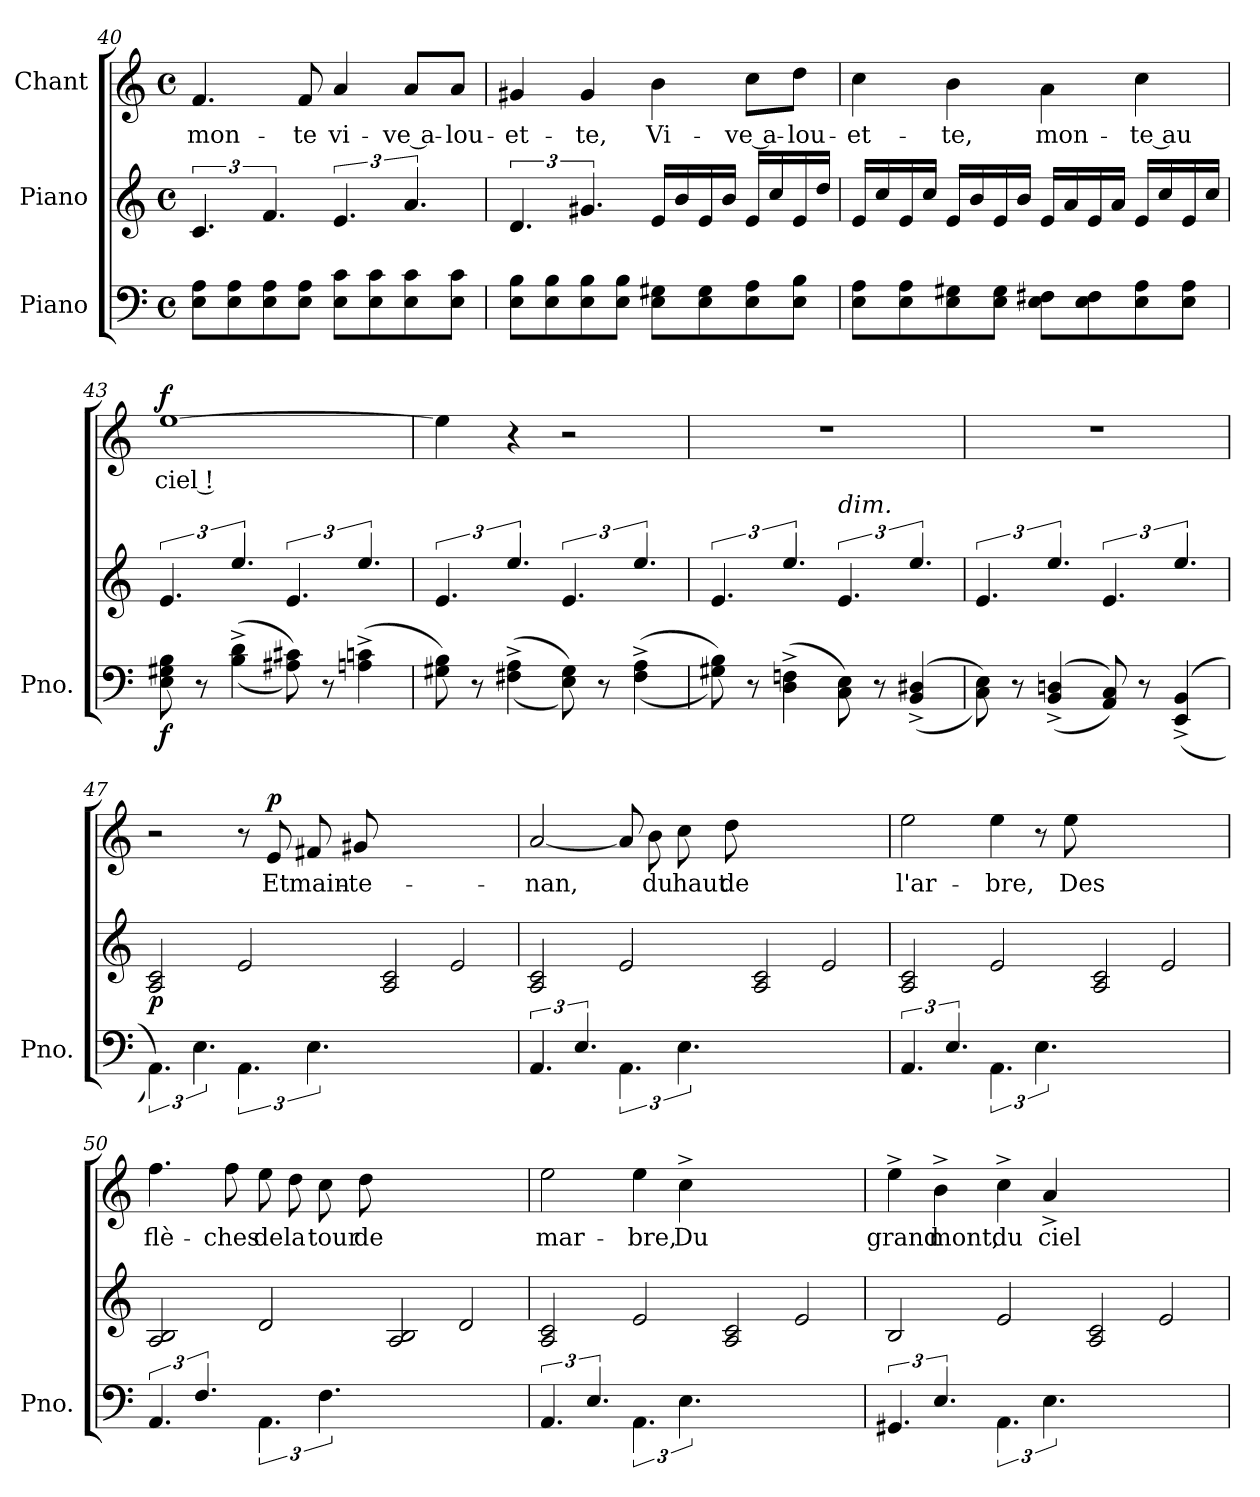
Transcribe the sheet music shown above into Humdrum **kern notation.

**kern	**dynam	**kern	**dynam	**kern	**text	**dynam
*part3	*part3	*part2	*part2	*part1	*part1	*part1
*staff3	*staff3	*staff2	*staff2	*staff1	*staff1	*staff1
*I"Piano	*	*I"Piano	*	*I"Chant	*	*
*I'Pno.	*	*	*	*	*	*
*clefF4	*	*clefG2	*	*clefG2	*	*
*k[]	*	*k[]	*	*k[]	*	*
*C:	*	*C:	*	*C:	*	*
*M4/4	*	*M4/4	*	*M4/4	*	*
*met(c)	*	*met(c)	*	*met(c)	*	*
=40	=40	=40	=40	=40	=40	=40
8E\ 8A\L	.	6.c/	.	4.f/	mon-	.
8E\ 8A\	.	.	.	.	.	.
8E\ 8A\	.	6.f/	.	.	.	.
8E\ 8A\J	.	.	.	8f/	-te	.
8E\ 8c\L	.	6.e/	.	4a/	vi-	.
8E\ 8c\	.	.	.	.	.	.
8E\ 8c\	.	6.a/	.	8a/L	-ve a-	.
8E\ 8c\J	.	.	.	8a/J	-lou-	.
!!LO:LB:g=z
=41	=41	=41	=41	=41	=41	=41
8E\ 8B\L	.	6.d/	.	4g#X/	-et-	.
8E\ 8B\	.	.	.	.	.	.
8E\ 8B\	.	6.g#X/	.	4g#/	-te,	.
8E\ 8B\J	.	.	.	.	.	.
8E\ 8G#X\L	.	16e/LL	.	4b\	Vi-	.
.	.	16b/	.	.	.	.
8E\ 8G#\	.	16e/	.	.	.	.
.	.	16b/JJ	.	.	.	.
8E\ 8A\	.	16e/LL	.	8cc\L	-ve a-	.
.	.	16cc/	.	.	.	.
8E\ 8B\J	.	16e/	.	8dd\J	-lou-	.
.	.	16dd/JJ	.	.	.	.
=42	=42	=42	=42	=42	=42	=42
8E\ 8A\L	.	16e/LL	.	4cc\	-et-	.
.	.	16cc/	.	.	.	.
8E\ 8A\	.	16e/	.	.	.	.
.	.	16cc/JJ	.	.	.	.
8E\ 8G#X\	.	16e/LL	.	4b\	-te,	.
.	.	16b/	.	.	.	.
8E\ 8G#\J	.	16e/	.	.	.	.
.	.	16b/JJ	.	.	.	.
8E\ 8F#X\L	.	16e/LL	.	4a\	mon-	.
.	.	16a/	.	.	.	.
8E\ 8F#\	.	16e/	.	.	.	.
.	.	16a/JJ	.	.	.	.
8E\ 8A\	.	16e/LL	.	4cc\	-te au	.
.	.	16cc/	.	.	.	.
8E\ 8A\J	.	16e/	.	.	.	.
.	.	16cc/JJ	.	.	.	.
=43	=43	=43	=43	=43	=43	=43
8E\ 8G#X\ 8B\	f	6.e/	.	[1ee\	ciel !	f
8r	.	.	.	.	.	.
((4B^\ 4d^\	.	6.ee/	.	.	.	.
8A#X\ 8c#X\))	.	6.e/	.	.	.	.
8r	.	.	.	.	.	.
(4An^\ 4cn^\	.	6.ee/	.	.	.	.
=44	=44	=44	=44	=44	=44	=44
8G#X\ 8B\)	.	6.e/	.	4ee\]	.	.
8r	.	.	.	.	.	.
((4F#X^\ 4A^\	.	6.ee/	.	4r	.	.
8E\ 8G#\))	.	6.e/	.	2r	.	.
8r	.	.	.	.	.	.
((4F#^\ 4A^\	.	6.ee/	.	.	.	.
!!LO:LB:g=z
=45	=45	=45	=45	=45	=45	=45
8G#X\ 8B\))	.	6.e/	.	1r	.	.
8r	.	.	.	.	.	.
(4D^\ 4Fn^\	.	6.ee/	.	.	.	.
!	!	!LO:TX:i:t=dim.	!	!	!	!
8C\ 8E\)	.	6.e/	.	.	.	.
8r	.	.	.	.	.	.
((4BB^/ 4D#X^/	.	6.ee/	.	.	.	.
=46	=46	=46	=46	=46	=46	=46
8C\ 8E\))	.	6.e/	.	1r	.	.
8r	.	.	.	.	.	.
((4BB^/ 4Dn^/	.	6.ee/	.	.	.	.
8AA/ 8C/))	.	6.e/	.	.	.	.
8r	.	.	.	.	.	.
((4EE^/ 4BB^/	.	6.ee/	.	.	.	.
=47	=47	=47	=47	=47	=47	=47
6.AA\))	.	2A/ 2c/	p	2r	.	.
6.E\	.	.	.	.	.	.
6.AA\	.	2e/	.	8r	.	.
.	.	.	.	8e/	Et	p
6.E\	.	.	.	8f#X/	main-	.
.	.	.	.	8g#X/	-te-	.
1ryy	.	2A/ 2c/	.	1ryy	.	.
.	.	2e/	.	.	.	.
=48	=48	=48	=48	=48	=48	=48
6.AA/	.	2A/ 2c/	.	[2a/	-nan,	.
6.E/	.	.	.	.	.	.
6.AA\	.	2e/	.	8a/]	.	.
.	.	.	.	8b\	du	.
6.E\	.	.	.	8cc\	haut	.
.	.	.	.	8dd\	de	.
1ryy	.	2A/ 2c/	.	1ryy	.	.
.	.	2e/	.	.	.	.
!!LO:PB:g=z
=49	=49	=49	=49	=49	=49	=49
6.AA/	.	2A/ 2c/	.	2ee\	l'ar-	.
6.E/	.	.	.	.	.	.
6.AA\	.	2e/	.	4ee\	-bre,	.
6.E\	.	.	.	8r	.	.
.	.	.	.	8ee\	Des	.
1ryy	.	2A/ 2c/	.	1ryy	.	.
.	.	2e/	.	.	.	.
=50	=50	=50	=50	=50	=50	=50
6.AA/	.	2A/ 2B/	.	4.ff\	flè-	.
6.F/	.	.	.	.	.	.
.	.	.	.	8ff\	-ches	.
6.AA\	.	2d/	.	8ee\	de	.
.	.	.	.	8dd\	la	.
6.F\	.	.	.	8cc\	tour	.
.	.	.	.	8dd\	de	.
1ryy	.	2A/ 2B/	.	1ryy	.	.
.	.	2d/	.	.	.	.
=51	=51	=51	=51	=51	=51	=51
6.AA/	.	2A/ 2c/	.	2ee\	mar-	.
6.E/	.	.	.	.	.	.
6.AA\	.	2e/	.	4ee\	-bre,	.
6.E\	.	.	.	4cc^\	Du	.
1ryy	.	2A/ 2c/	.	1ryy	.	.
.	.	2e/	.	.	.	.
=52	=52	=52	=52	=52	=52	=52
6.GG#X/	.	2B/	.	4ee^\	grand	.
6.E/	.	.	.	4b^\	mont,	.
6.AA\	.	2e/	.	4cc^\	du	.
6.E\	.	.	.	4a^/	ciel	.
1ryy	.	2A/ 2c/	.	1ryy	.	.
.	.	2e/	.	.	.	.
=	=	=	=	=	=	=
*-	*-	*-	*-	*-	*-	*-
